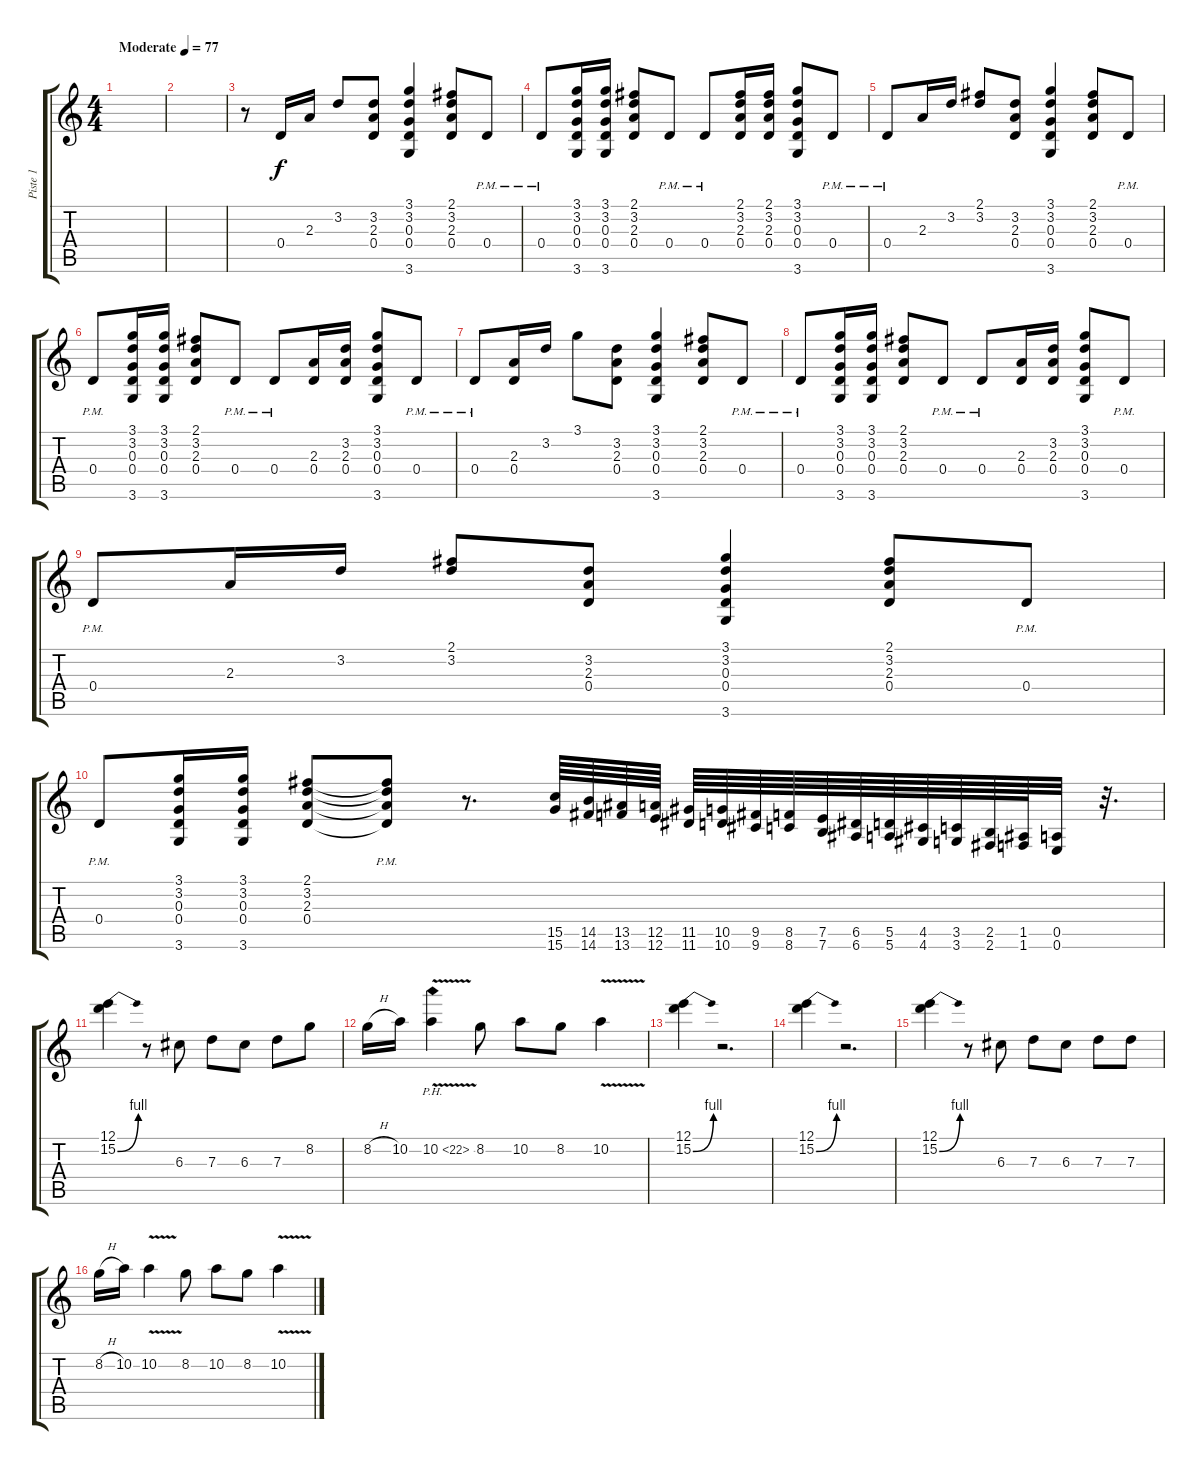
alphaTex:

\track ("Piste 1" "Piste 1") {instrument distortionguitar}
\staff {score tabs}
\tuning (E4 B3 G3 D3 A2 E2) {hide}
\ts (4 4)
\tempo (77 "Moderate")
\clef g2
\ks c
|
|
r.8 0.4.16 2.3.16 3.2.8 (3.2 2.3 0.4).8 (3.1 3.2 0.3 0.4 3.6).4 (2.1 3.2 2.3 0.4).8 0.4{pm}.8 |
0.4{pm}.8 (3.1 3.2 0.3 0.4 3.6).16 (3.1 3.2 0.3 0.4 3.6).16 (2.1 3.2 2.3 0.4).8 0.4{pm}.8 0.4{pm}.8 (2.1 3.2 2.3 0.4).16 (2.1 3.2 2.3 0.4).16 (3.1 3.2 0.3 0.4 3.6).8 0.4{pm}.8 |
0.4{pm}.8 2.3.16 3.2.16 (2.1 3.2).8 (3.2 2.3 0.4).8 (3.1 3.2 0.3 0.4 3.6).4 (2.1 3.2 2.3 0.4).8 0.4{pm}.8 |
0.4{pm}.8 (3.1 3.2 0.3 0.4 3.6).16 (3.1 3.2 0.3 0.4 3.6).16 (2.1 3.2 2.3 0.4).8 0.4{pm}.8 0.4{pm}.8 (2.3 0.4).16 (3.2 2.3 0.4).16 (3.1 3.2 0.3 0.4 3.6).8 0.4{pm}.8 |
0.4{pm}.8 (2.3 0.4).16 3.2.16 3.1.8 (3.2 2.3 0.4).8 (3.1 3.2 0.3 0.4 3.6).4 (2.1 3.2 2.3 0.4).8 0.4{pm}.8 |
0.4{pm}.8 (3.1 3.2 0.3 0.4 3.6).16 (3.1 3.2 0.3 0.4 3.6).16 (2.1 3.2 2.3 0.4).8 0.4{pm}.8 0.4{pm}.8 (2.3 0.4).16 (3.2 2.3 0.4).16 (3.1 3.2 0.3 0.4 3.6).8 0.4{pm}.8 |
0.4{pm}.8 2.3.16 3.2.16 (2.1 3.2).8 (3.2 2.3 0.4).8 (3.1 3.2 0.3 0.4 3.6).4 (2.1 3.2 2.3 0.4).8 0.4{pm}.8 |
0.4{pm}.8 (3.1 3.2 0.3 0.4 3.6).16 (3.1 3.2 0.3 0.4 3.6).16 (2.1 3.2 2.3 0.4).8 (2.1{t} 3.2{t} 2.3{t} 0.4{pm t}).8 r.8{d} (15.5 15.6).64 (14.5 14.6).64 (13.5 13.6).64 (12.5 12.6).64 (11.5 11.6).64 (10.5 10.6).64 (9.5 9.6).64 (8.5 8.6).64 (7.5 7.6).64 (6.5 6.6).64 (5.5 5.6).64 (4.5 4.6).64 (3.5 3.6).64 (2.5 2.6).64 (1.5 1.6).64 (0.5 0.6).32 r.32{d} |
(12.1 15.2{be (bend 0 0 60 4)}).4 r.8 6.3.8 7.3.8 6.3.8 7.3.8 8.2.8 |
8.2{h}.16 10.2.16 10.2{ph 12 v}.4 8.2.8 10.2.8 8.2.8 10.2{v}.4 |
(12.1 15.2{be (bend 0 0 60 4)}).4 r.2{d} |
(12.1 15.2{be (bend 0 0 60 4)}).4 r.2{d} |
(12.1 15.2{be (bend 0 0 60 4)}).4 r.8 6.3.8 7.3.8 6.3.8 7.3.8 7.3.8 |
8.2{h}.16 10.2.16 10.2{v}.4 8.2.8 10.2.8 8.2.8 10.2{v}.4
